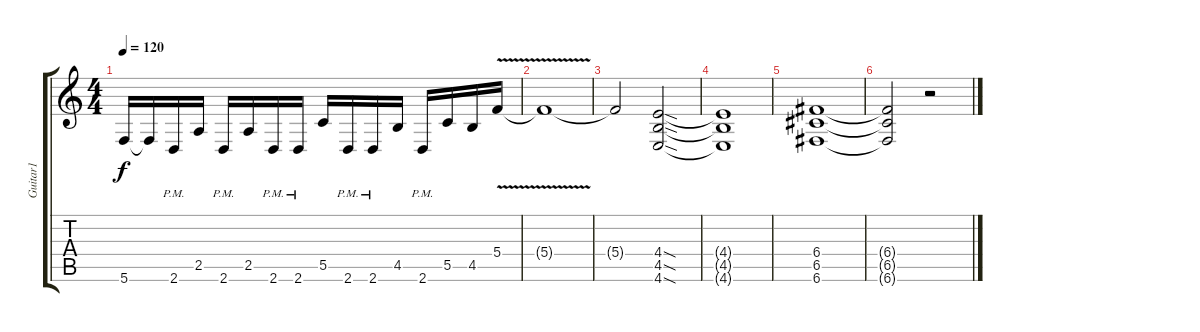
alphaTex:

\track ("Guitar1" "Guitar1") {instrument distortionguitar}
\staff {score tabs}
\tuning (D4 A3 F3 C3 G2 C2) {hide}
\ts (4 4)
\tempo 120
\clef g2
\ks c
5.6{t}.16{dy f} 5.6{t}.16 2.6{pm}.16 2.5.16 2.6{pm}.16 2.5.16 2.6{pm}.16 2.6{pm}.16 5.5.16 2.6{pm}.16 2.6{pm}.16 4.5.16 2.6{pm}.16 5.5.16 4.5.16 5.4{v}.16 |
5.4{t}.1 |
5.4{t}.2 (4.4{sod} 4.5{sod} 4.6{sod}).2 |
(4.4{t} 4.5{t} 4.6{t}).1 |
(6.4 6.5 6.6).1 |
(6.4{t} 6.5{t} 6.6{t}).2 r.2
